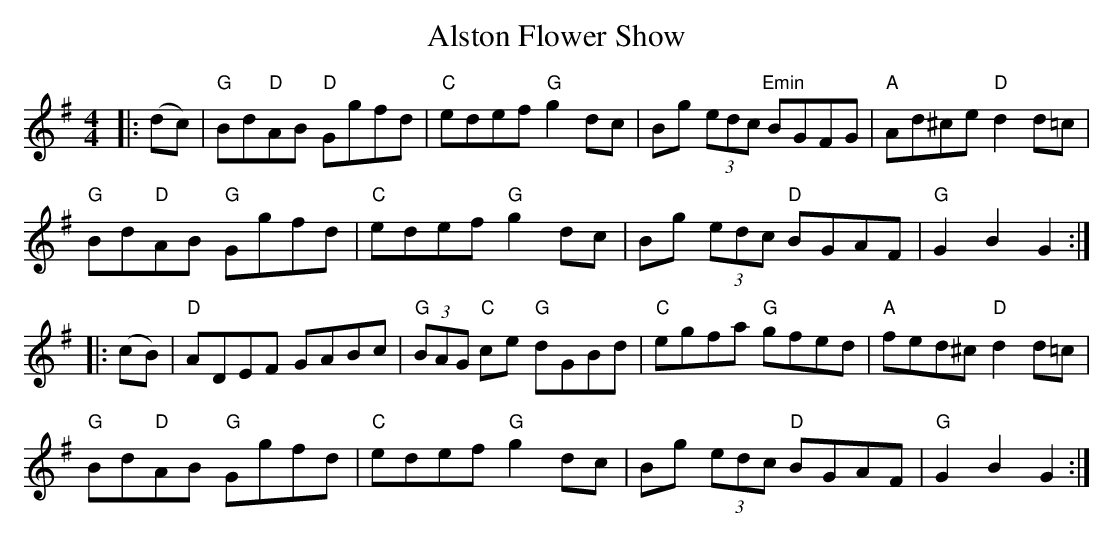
X:1
T:Alston Flower Show
M:4/4
L:1/8
K:GIon
|:(dc)| "G"Bd"D"AB "D"Ggfd| "C"edef "G"g2dc| Bg (3edc "Emin"BGFG| "A"Ad^ce "D"d2d=c|
"G"Bd"D"AB "G"Ggfd| "C"edef "G"g2 dc| Bg (3edc "D"BGAF| "G"G2 B2 G2:|
|:(cB)| "D"ADEF GABc| "G"(3BAG "C"ce "G"dGBd| "C"egfa "G"gfed| "A"fed^c "D"d2 d=c|
"G"Bd"D"AB "G"Ggfd| "C"edef "G"g2 dc| Bg (3edc "D"BGAF| "G"G2 B2 G2:|
